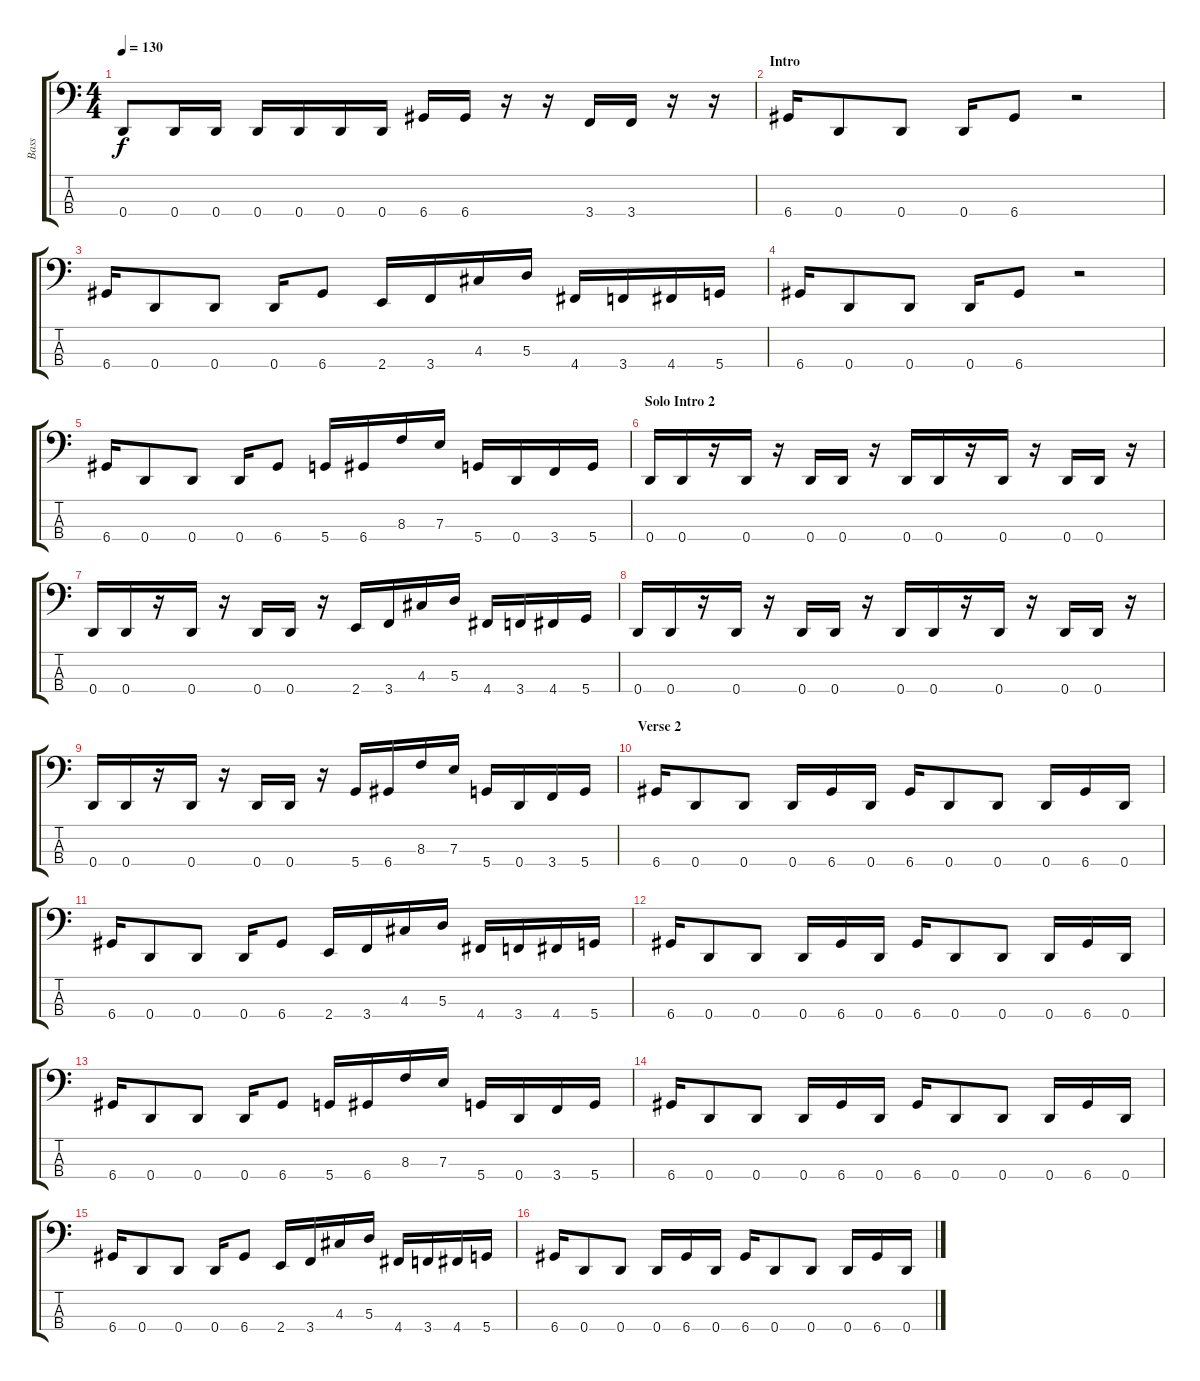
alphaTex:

\track ("Bass" "Bass") {instrument electricbasspick}
\staff {score tabs}
\tuning (G2 D2 A1 D1) {hide}
\ts (4 4)
\tempo 130
\clef f4
\ks c
0.4.8{dy f} 0.4.16 0.4.16 0.4.16 0.4.16 0.4.16 0.4.16 6.4.16 6.4.16 r.16 r.16 3.4.16 3.4.16 r.16 r.16 |
\section ("" "Intro")
6.4.16 0.4.8 0.4.8 0.4.16 6.4.8 r.2 |
6.4.16 0.4.8 0.4.8 0.4.16 6.4.8 2.4.16 3.4.16 4.3.16 5.3.16 4.4.16 3.4.16 4.4.16 5.4.16 |
6.4.16 0.4.8 0.4.8 0.4.16 6.4.8 r.2 |
6.4.16 0.4.8 0.4.8 0.4.16 6.4.8 5.4.16 6.4.16 8.3.16 7.3.16 5.4.16 0.4.16 3.4.16 5.4.16 |
\section ("" "Solo Intro 2")
0.4.16 0.4.16 r.16 0.4.16 r.16 0.4.16 0.4.16 r.16 0.4.16 0.4.16 r.16 0.4.16 r.16 0.4.16 0.4.16 r.16 |
0.4.16 0.4.16 r.16 0.4.16 r.16 0.4.16 0.4.16 r.16 2.4.16 3.4.16 4.3.16 5.3.16 4.4.16 3.4.16 4.4.16 5.4.16 |
0.4.16 0.4.16 r.16 0.4.16 r.16 0.4.16 0.4.16 r.16 0.4.16 0.4.16 r.16 0.4.16 r.16 0.4.16 0.4.16 r.16 |
0.4.16 0.4.16 r.16 0.4.16 r.16 0.4.16 0.4.16 r.16 5.4.16 6.4.16 8.3.16 7.3.16 5.4.16 0.4.16 3.4.16 5.4.16 |
\section ("" "Verse 2")
6.4.16 0.4.8 0.4.8 0.4.16 6.4.16 0.4.16 6.4.16 0.4.8 0.4.8 0.4.16 6.4.16 0.4.16 |
6.4.16 0.4.8 0.4.8 0.4.16 6.4.8 2.4.16 3.4.16 4.3.16 5.3.16 4.4.16 3.4.16 4.4.16 5.4.16 |
6.4.16 0.4.8 0.4.8 0.4.16 6.4.16 0.4.16 6.4.16 0.4.8 0.4.8 0.4.16 6.4.16 0.4.16 |
6.4.16 0.4.8 0.4.8 0.4.16 6.4.8 5.4.16 6.4.16 8.3.16 7.3.16 5.4.16 0.4.16 3.4.16 5.4.16 |
6.4.16 0.4.8 0.4.8 0.4.16 6.4.16 0.4.16 6.4.16 0.4.8 0.4.8 0.4.16 6.4.16 0.4.16 |
6.4.16 0.4.8 0.4.8 0.4.16 6.4.8 2.4.16 3.4.16 4.3.16 5.3.16 4.4.16 3.4.16 4.4.16 5.4.16 |
6.4.16 0.4.8 0.4.8 0.4.16 6.4.16 0.4.16 6.4.16 0.4.8 0.4.8 0.4.16 6.4.16 0.4.16
